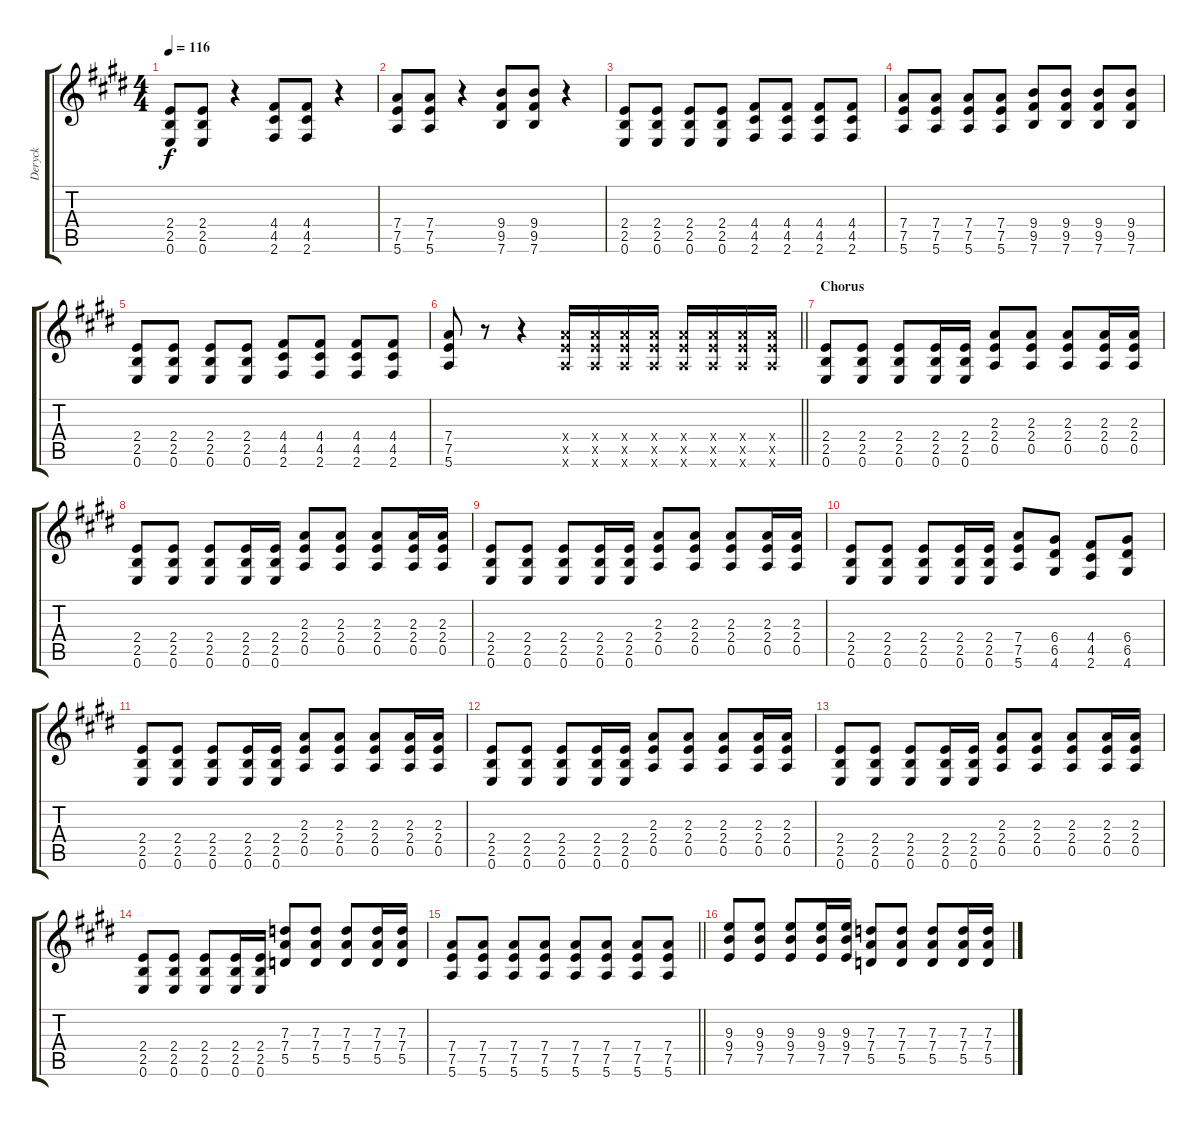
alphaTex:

\track ("Deryck" "Deryck") {instrument overdrivenguitar}
\staff {score tabs}
\tuning (E4 B3 G3 D3 A2 E2) {hide}
\ts (4 4)
\tempo 116
\clef g2
\ks e
(2.4 2.5 0.6).8{dy f} (2.4 2.5 0.6).8 r.4 (4.4 4.5 2.6).8 (4.4 4.5 2.6).8 r.4 |
(7.4 7.5 5.6).8 (7.4 7.5 5.6).8 r.4 (9.4 9.5 7.6).8 (9.4 9.5 7.6).8 r.4 |
(2.4 2.5 0.6).8 (2.4 2.5 0.6).8 (2.4 2.5 0.6).8 (2.4 2.5 0.6).8 (4.4 4.5 2.6).8 (4.4 4.5 2.6).8 (4.4 4.5 2.6).8 (4.4 4.5 2.6).8 |
(7.4 7.5 5.6).8 (7.4 7.5 5.6).8 (7.4 7.5 5.6).8 (7.4 7.5 5.6).8 (9.4 9.5 7.6).8 (9.4 9.5 7.6).8 (9.4 9.5 7.6).8 (9.4 9.5 7.6).8 |
(2.4 2.5 0.6).8 (2.4 2.5 0.6).8 (2.4 2.5 0.6).8 (2.4 2.5 0.6).8 (4.4 4.5 2.6).8 (4.4 4.5 2.6).8 (4.4 4.5 2.6).8 (4.4 4.5 2.6).8 |
\barLineRight lightlight
(7.4 7.5 5.6).8 r.8 r.4 (7.4{x} 7.5{x} 5.6{x}).16 (7.4{x} 7.5{x} 5.6{x}).16 (7.4{x} 7.5{x} 5.6{x}).16 (7.4{x} 7.5{x} 5.6{x}).16 (7.4{x} 7.5{x} 5.6{x}).16 (7.4{x} 7.5{x} 5.6{x}).16 (7.4{x} 7.5{x} 5.6{x}).16 (7.4{x} 7.5{x} 5.6{x}).16 |
\section ("" "Chorus")
(2.4 2.5 0.6).8 (2.4 2.5 0.6).8 (2.4 2.5 0.6).8 (2.4 2.5 0.6).16 (2.4 2.5 0.6).16 (2.3 2.4 0.5).8 (2.3 2.4 0.5).8 (2.3 2.4 0.5).8 (2.3 2.4 0.5).16 (2.3 2.4 0.5).16 |
(2.4 2.5 0.6).8 (2.4 2.5 0.6).8 (2.4 2.5 0.6).8 (2.4 2.5 0.6).16 (2.4 2.5 0.6).16 (2.3 2.4 0.5).8 (2.3 2.4 0.5).8 (2.3 2.4 0.5).8 (2.3 2.4 0.5).16 (2.3 2.4 0.5).16 |
(2.4 2.5 0.6).8 (2.4 2.5 0.6).8 (2.4 2.5 0.6).8 (2.4 2.5 0.6).16 (2.4 2.5 0.6).16 (2.3 2.4 0.5).8 (2.3 2.4 0.5).8 (2.3 2.4 0.5).8 (2.3 2.4 0.5).16 (2.3 2.4 0.5).16 |
(2.4 2.5 0.6).8 (2.4 2.5 0.6).8 (2.4 2.5 0.6).8 (2.4 2.5 0.6).16 (2.4 2.5 0.6).16 (7.4 7.5 5.6).8 (6.4 6.5 4.6).8 (4.4 4.5 2.6).8 (6.4 6.5 4.6).8 |
(2.4 2.5 0.6).8 (2.4 2.5 0.6).8 (2.4 2.5 0.6).8 (2.4 2.5 0.6).16 (2.4 2.5 0.6).16 (2.3 2.4 0.5).8 (2.3 2.4 0.5).8 (2.3 2.4 0.5).8 (2.3 2.4 0.5).16 (2.3 2.4 0.5).16 |
(2.4 2.5 0.6).8 (2.4 2.5 0.6).8 (2.4 2.5 0.6).8 (2.4 2.5 0.6).16 (2.4 2.5 0.6).16 (2.3 2.4 0.5).8 (2.3 2.4 0.5).8 (2.3 2.4 0.5).8 (2.3 2.4 0.5).16 (2.3 2.4 0.5).16 |
(2.4 2.5 0.6).8 (2.4 2.5 0.6).8 (2.4 2.5 0.6).8 (2.4 2.5 0.6).16 (2.4 2.5 0.6).16 (2.3 2.4 0.5).8 (2.3 2.4 0.5).8 (2.3 2.4 0.5).8 (2.3 2.4 0.5).16 (2.3 2.4 0.5).16 |
(2.4 2.5 0.6).8 (2.4 2.5 0.6).8 (2.4 2.5 0.6).8 (2.4 2.5 0.6).16 (2.4 2.5 0.6).16 (7.3 7.4 5.5).8 (7.3 7.4 5.5).8 (7.3 7.4 5.5).8 (7.3 7.4 5.5).16 (7.3 7.4 5.5).16 |
\barLineRight lightlight
(7.4 7.5 5.6).8 (7.4 7.5 5.6).8 (7.4 7.5 5.6).8 (7.4 7.5 5.6).8 (7.4 7.5 5.6).8 (7.4 7.5 5.6).8 (7.4 7.5 5.6).8 (7.4 7.5 5.6).8 |
(9.3 9.4 7.5).8 (9.3 9.4 7.5).8 (9.3 9.4 7.5).8 (9.3 9.4 7.5).16 (9.3 9.4 7.5).16 (7.3 7.4 5.5).8 (7.3 7.4 5.5).8 (7.3 7.4 5.5).8 (7.3 7.4 5.5).16 (7.3 7.4 5.5).16
